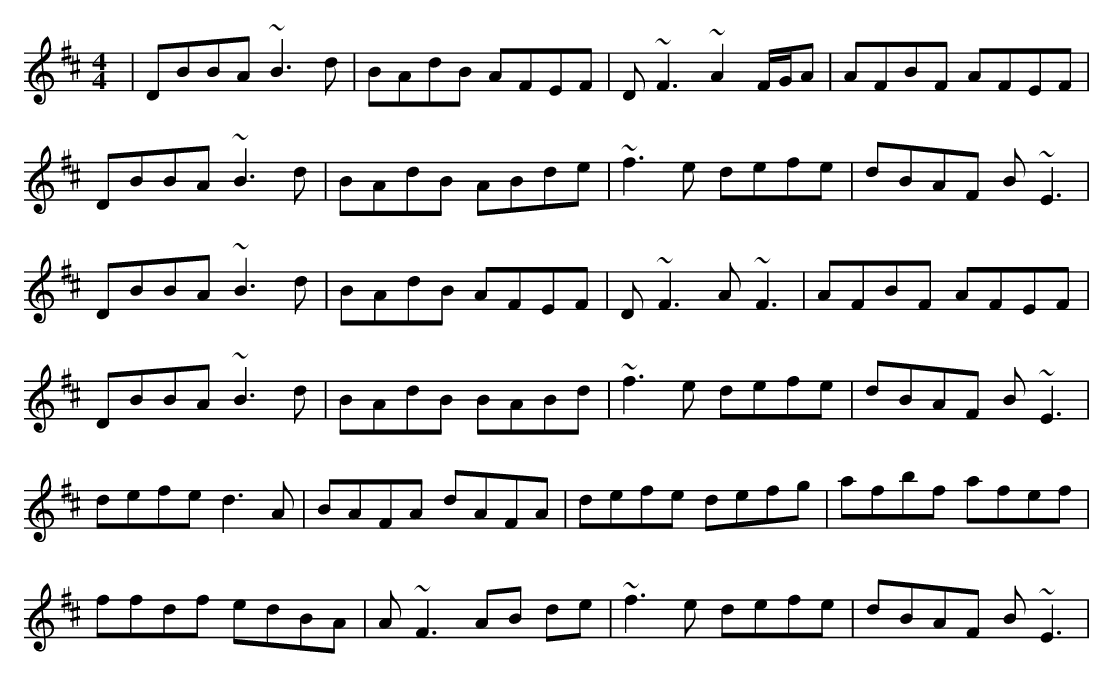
X:1
M:4/4
K:D
|DBBA ~B3d|BAdB AFEF|D~F3 ~A2F/G/A|AFBF AFEF|
DBBA ~B3d|BAdB ABde|~f3e defe|dBAF B~E3|
DBBA ~B3d|BAdB AFEF|D~F3 A~F3|AFBF AFEF|
DBBA ~B3d|BAdB BABd|~f3e defe|dBAF B~E3|
defe d3A|BAFA dAFA|defe defg|afbf afef|
ffdf edBA|A~F3 AB de|~f3e defe|dBAF B~E3|
